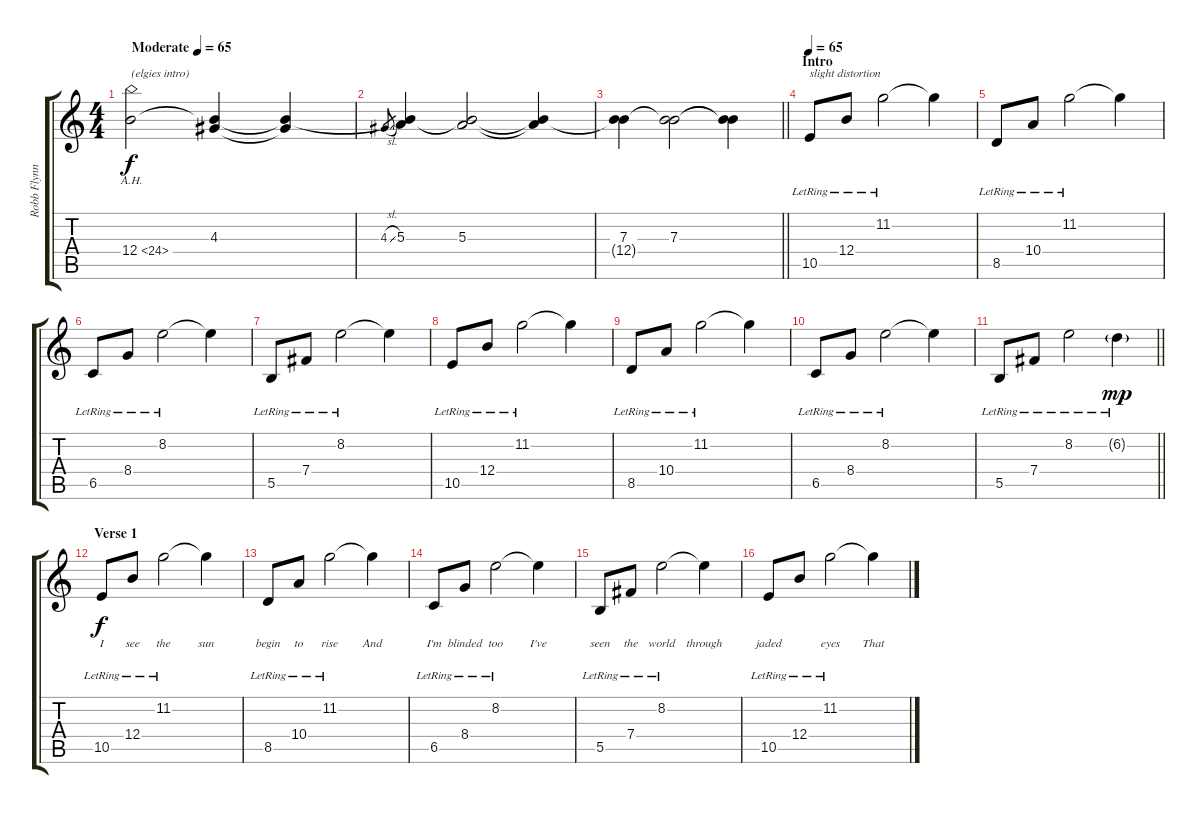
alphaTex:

\track ("Robb Flynn" "Robb Flynn") {instrument electricguitarclean}
\staff {score tabs}
\tuning (Db4 Ab3 E3 B2 Gb2 B1) {hide}
\ts (4 4)
\tempo (65 "Moderate")
\tempo 70
\tempo (65 "Moderate")
\clef g2
\ks c
12.4{ah 12}.2{txt "(elgies intro)" dy f instrument electricguitarclean} (4.3 12.4{t}).4 (4.3{t} 12.4{t}).4 |
4.3{sl}.8{gr} (5.3 12.4{t}).4 (5.3 12.4{t}).2 (5.3{t} 12.4{t}).4 |
\barLineRight lightlight
(7.3 12.4{t}).4 (7.3 12.4{t}).2 (7.3{t} 12.4{t}).4 |
\section ("" "Intro")
\tempo 65
10.5{lr}.8{txt "slight distortion"} 12.4{lr}.8 11.2{lr}.2 11.2{t}.4 |
8.5{lr}.8 10.4{lr}.8 11.2{lr}.2 11.2{t}.4 |
6.5{lr}.8 8.4{lr}.8 8.2{lr}.2 8.2{t}.4 |
5.5{lr}.8 7.4{lr}.8 8.2{lr}.2 8.2{t}.4 |
10.5{lr}.8 12.4{lr}.8 11.2{lr}.2 11.2{t}.4 |
8.5{lr}.8 10.4{lr}.8 11.2{lr}.2 11.2{t}.4 |
6.5{lr}.8 8.4{lr}.8 8.2{lr}.2 8.2{t}.4 |
\barLineRight lightlight
5.5{lr}.8 7.4{lr}.8 8.2{lr}.2 6.2{g lr}.4{dy mp} |
\section ("" "Verse 1")
10.5{lr}.8{lyrics (0 "I") lyrics (1 "") lyrics (2 "") lyrics (3 "") lyrics (4 "") dy f} 12.4{lr}.8{lyrics (0 "see") lyrics (1 "") lyrics (2 "") lyrics (3 "") lyrics (4 "")} 11.2{lr}.2{lyrics (0 "the") lyrics (1 "") lyrics (2 "") lyrics (3 "") lyrics (4 "")} 11.2{t}.4{lyrics (0 "sun") lyrics (1 "") lyrics (2 "") lyrics (3 "") lyrics (4 "")} |
8.5{lr}.8{lyrics (0 "begin") lyrics (1 "") lyrics (2 "") lyrics (3 "") lyrics (4 "")} 10.4{lr}.8{lyrics (0 "to") lyrics (1 "") lyrics (2 "") lyrics (3 "") lyrics (4 "")} 11.2{lr}.2{lyrics (0 "rise") lyrics (1 "") lyrics (2 "") lyrics (3 "") lyrics (4 "")} 11.2{t}.4{lyrics (0 "And") lyrics (1 "") lyrics (2 "") lyrics (3 "") lyrics (4 "")} |
6.5{lr}.8{lyrics (0 "I'm") lyrics (1 "") lyrics (2 "") lyrics (3 "") lyrics (4 "")} 8.4{lr}.8{lyrics (0 "blinded") lyrics (1 "") lyrics (2 "") lyrics (3 "") lyrics (4 "")} 8.2{lr}.2{lyrics (0 "too") lyrics (1 "") lyrics (2 "") lyrics (3 "") lyrics (4 "")} 8.2{t}.4{lyrics (0 "I've") lyrics (1 "") lyrics (2 "") lyrics (3 "") lyrics (4 "")} |
5.5{lr}.8{lyrics (0 "seen") lyrics (1 "") lyrics (2 "") lyrics (3 "") lyrics (4 "")} 7.4{lr}.8{lyrics (0 "the") lyrics (1 "") lyrics (2 "") lyrics (3 "") lyrics (4 "")} 8.2{lr}.2{lyrics (0 "world") lyrics (1 "") lyrics (2 "") lyrics (3 "") lyrics (4 "")} 8.2{t}.4{lyrics (0 "through") lyrics (1 "") lyrics (2 "") lyrics (3 "") lyrics (4 "")} |
10.5{lr}.8{lyrics (0 "jaded") lyrics (1 "") lyrics (2 "") lyrics (3 "") lyrics (4 "")} 12.4{lr}.8{lyrics (0 "") lyrics (1 "") lyrics (2 "") lyrics (3 "") lyrics (4 "")} 11.2{lr}.2{lyrics (0 "eyes") lyrics (1 "") lyrics (2 "") lyrics (3 "") lyrics (4 "")} 11.2{t}.4{lyrics (0 "That") lyrics (1 "") lyrics (2 "") lyrics (3 "") lyrics (4 "")}
